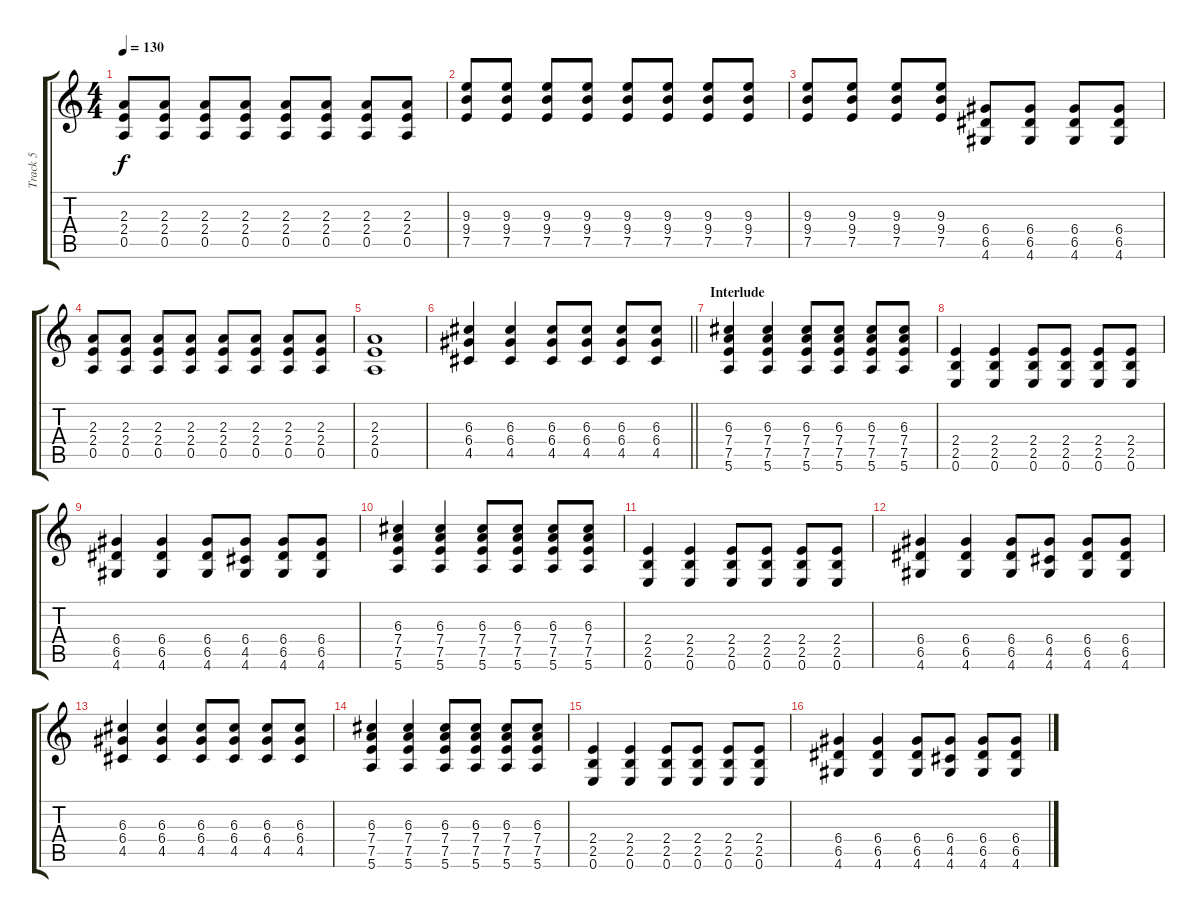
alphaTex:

\track ("Track 5" "Track 5") {instrument overdrivenguitar}
\staff {score tabs}
\tuning (E4 B3 G3 D3 A2 E2) {hide}
\ts (4 4)
\tempo 130
\clef g2
\ks c
(2.3 2.4 0.5).8{dy f} (2.3 2.4 0.5).8 (2.3 2.4 0.5).8 (2.3 2.4 0.5).8 (2.3 2.4 0.5).8 (2.3 2.4 0.5).8 (2.3 2.4 0.5).8 (2.3 2.4 0.5).8 |
(9.3 9.4 7.5).8 (9.3 9.4 7.5).8 (9.3 9.4 7.5).8 (9.3 9.4 7.5).8 (9.3 9.4 7.5).8 (9.3 9.4 7.5).8 (9.3 9.4 7.5).8 (9.3 9.4 7.5).8 |
(9.3 9.4 7.5).8 (9.3 9.4 7.5).8 (9.3 9.4 7.5).8 (9.3 9.4 7.5).8 (6.4 6.5 4.6).8 (6.4 6.5 4.6).8 (6.4 6.5 4.6).8 (6.4 6.5 4.6).8 |
(2.3 2.4 0.5).8 (2.3 2.4 0.5).8 (2.3 2.4 0.5).8 (2.3 2.4 0.5).8 (2.3 2.4 0.5).8 (2.3 2.4 0.5).8 (2.3 2.4 0.5).8 (2.3 2.4 0.5).8 |
(2.3 2.4 0.5).1 |
\barLineRight lightlight
(6.3 6.4 4.5).4 (6.3 6.4 4.5).4 (6.3 6.4 4.5).8 (6.3 6.4 4.5).8 (6.3 6.4 4.5).8 (6.3 6.4 4.5).8 |
\section ("" "Interlude")
(6.3 7.4 7.5 5.6).4 (6.3 7.4 7.5 5.6).4 (6.3 7.4 7.5 5.6).8 (6.3 7.4 7.5 5.6).8 (6.3 7.4 7.5 5.6).8 (6.3 7.4 7.5 5.6).8 |
(2.4 2.5 0.6).4 (2.4 2.5 0.6).4 (2.4 2.5 0.6).8 (2.4 2.5 0.6).8 (2.4 2.5 0.6).8 (2.4 2.5 0.6).8 |
(6.4 6.5 4.6).4 (6.4 6.5 4.6).4 (6.4 6.5 4.6).8 (6.4 4.5 4.6).8 (6.4 6.5 4.6).8 (6.4 6.5 4.6).8 |
(6.3 7.4 7.5 5.6).4 (6.3 7.4 7.5 5.6).4 (6.3 7.4 7.5 5.6).8 (6.3 7.4 7.5 5.6).8 (6.3 7.4 7.5 5.6).8 (6.3 7.4 7.5 5.6).8 |
(2.4 2.5 0.6).4 (2.4 2.5 0.6).4 (2.4 2.5 0.6).8 (2.4 2.5 0.6).8 (2.4 2.5 0.6).8 (2.4 2.5 0.6).8 |
(6.4 6.5 4.6).4 (6.4 6.5 4.6).4 (6.4 6.5 4.6).8 (6.4 4.5 4.6).8 (6.4 6.5 4.6).8 (6.4 6.5 4.6).8 |
(6.3 6.4 4.5).4 (6.3 6.4 4.5).4 (6.3 6.4 4.5).8 (6.3 6.4 4.5).8 (6.3 6.4 4.5).8 (6.3 6.4 4.5).8 |
(6.3 7.4 7.5 5.6).4 (6.3 7.4 7.5 5.6).4 (6.3 7.4 7.5 5.6).8 (6.3 7.4 7.5 5.6).8 (6.3 7.4 7.5 5.6).8 (6.3 7.4 7.5 5.6).8 |
(2.4 2.5 0.6).4 (2.4 2.5 0.6).4 (2.4 2.5 0.6).8 (2.4 2.5 0.6).8 (2.4 2.5 0.6).8 (2.4 2.5 0.6).8 |
(6.4 6.5 4.6).4 (6.4 6.5 4.6).4 (6.4 6.5 4.6).8 (6.4 4.5 4.6).8 (6.4 6.5 4.6).8 (6.4 6.5 4.6).8
